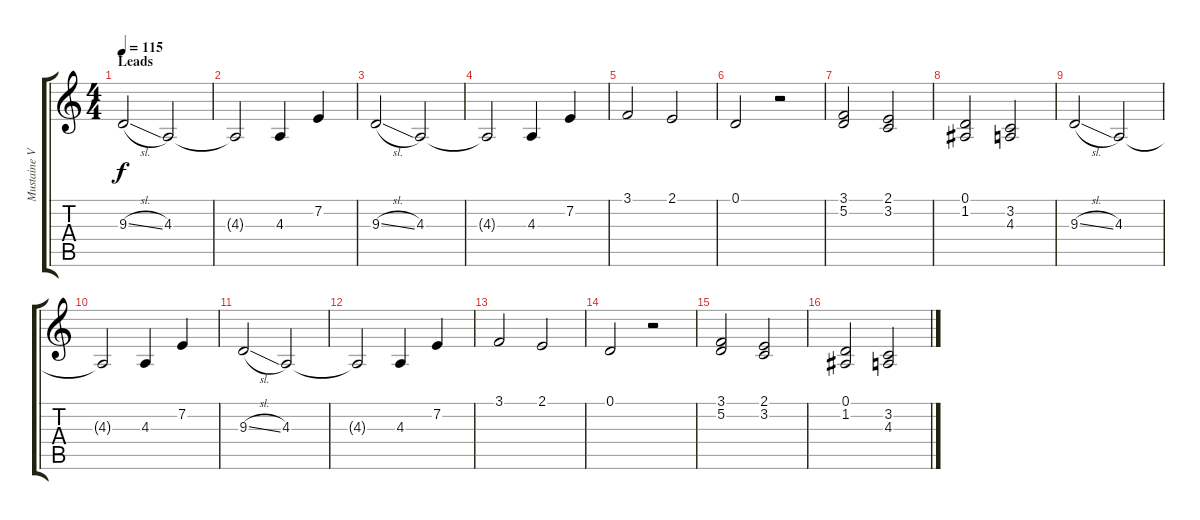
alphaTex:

\track ("Mustaine Voice / Backup Guitar" "Mustaine V") {instrument tenorsax}
\staff {score tabs}
\tuning (D4 A3 F3 C3 G2 D2) {hide}
\ts (4 4)
\section ("" "Leads")
\tempo 115
\clef g2
\ks c
9.3{sl}.2{dy f} 4.3.2 |
4.3{t}.2 4.3.4 7.2.4 |
9.3{sl}.2 4.3.2 |
4.3{t}.2 4.3.4 7.2.4 |
3.1.2 2.1.2 |
0.1.2 r.2 |
(3.1 5.2).2 (2.1 3.2).2 |
(0.1 1.2).2 (3.2 4.3).2 |
9.3{sl}.2 4.3.2 |
4.3{t}.2 4.3.4 7.2.4 |
9.3{sl}.2 4.3.2 |
4.3{t}.2 4.3.4 7.2.4 |
3.1.2 2.1.2 |
0.1.2 r.2 |
(3.1 5.2).2 (2.1 3.2).2 |
(0.1 1.2).2 (3.2 4.3).2
